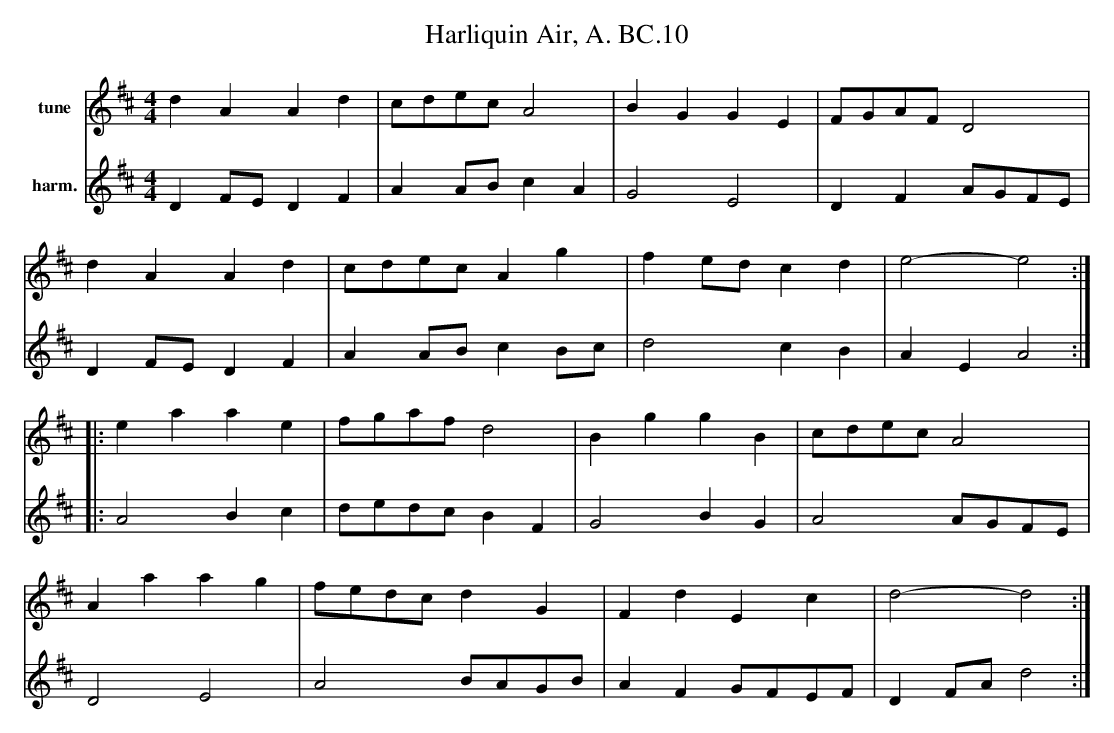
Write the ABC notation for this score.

X:1
T: Harliquin Air, A. BC.10
M: 4/4
V: tune
V: harmony
K: D
%%staves 1 2
V:1 nm=tune
d2A2 A2d2 | cdec A4  | B2G2 G2E2 | FGAF D4 |
V:2 nm=harm.
D2 FE D2F2| A2AB c2A2 | G4   E4   | D2F2 AGFE |
V:1
d2A2 A2d2 | cdec A2g2 | f2ed c2d2 | e4-e4 ::
V:2
D2FE D2F2 | A2AB c2Bc | d4 c2B2 | A2E2 A4 ::
V:1
e2a2 a2e2 | fgaf d4 | B2g2 g2B2 |cdec A4 |
V:2
A4   B2c2 | dedc B2F2 | G4 B2G2 |A4   AGFE |
V:1
A2a2 a2g2 | fedc d2G2 | F2d2 E2 c2 |d4-d4 :|
V:2
D4   E4 | A4   BAGB  | A2F2 GFEF | D2FA d4 :|
